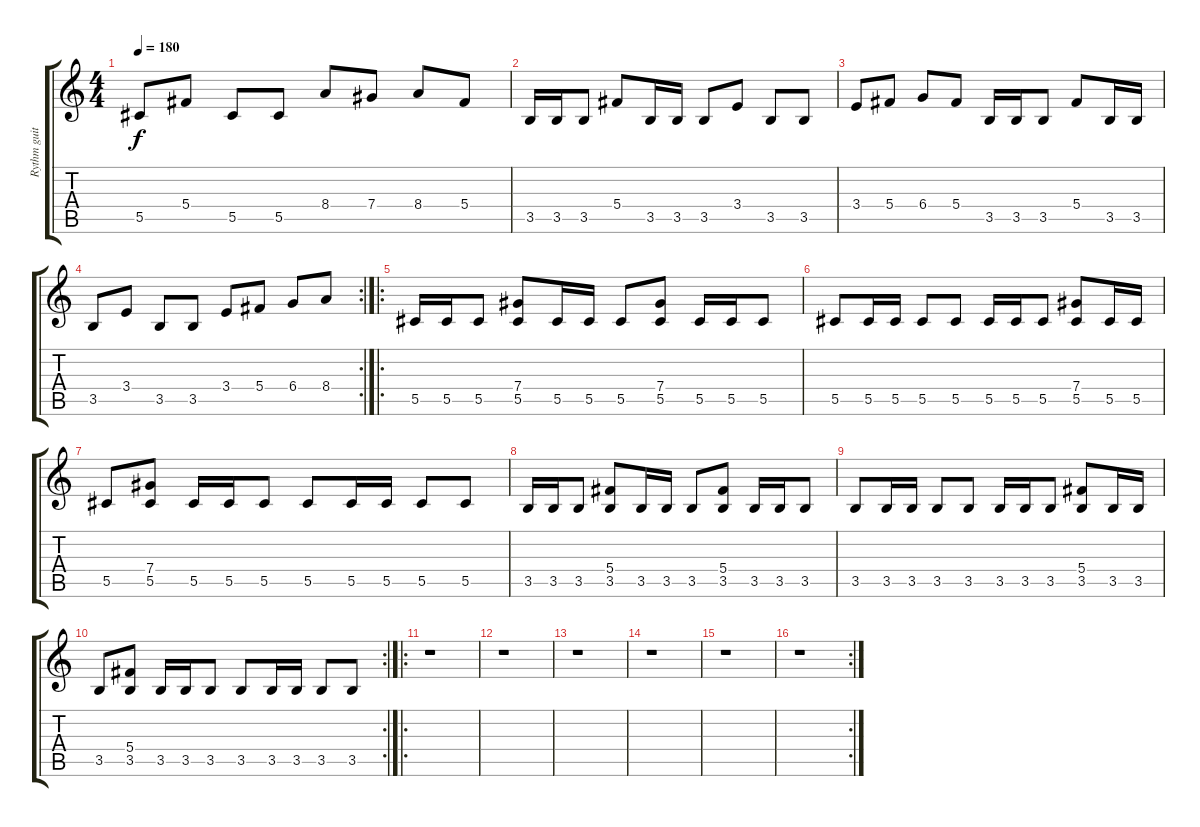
\track ("Rythm guitar Eb" "Rythm guit") {instrument distortionguitar}
\staff {score tabs}
\tuning (Eb4 Bb3 Gb3 Db3 Ab2 Eb2) {hide}
\ts (4 4)
\tempo 180
\clef g2
\ks c
5.5.8{dy f} 5.4.8 5.5.8 5.5.8 8.4.8 7.4.8 8.4.8 5.4.8 |
3.5.16 3.5.16 3.5.8 5.4.8 3.5.16 3.5.16 3.5.8 3.4.8 3.5.8 3.5.8 |
3.4.8 5.4.8 6.4.8 5.4.8 3.5.16 3.5.16 3.5.8 5.4.8 3.5.16 3.5.16 |
\rc 2
3.5.8 3.4.8 3.5.8 3.5.8 3.4.8 5.4.8 6.4.8 8.4.8 |
\ro
5.5.16 5.5.16 5.5.8 (7.4 5.5).8 5.5.16 5.5.16 5.5.8 (7.4 5.5).8 5.5.16 5.5.16 5.5.8 |
5.5.8 5.5.16 5.5.16 5.5.8 5.5.8 5.5.16 5.5.16 5.5.8 (7.4 5.5).8 5.5.16 5.5.16 |
5.5.8 (7.4 5.5).8 5.5.16 5.5.16 5.5.8 5.5.8 5.5.16 5.5.16 5.5.8 5.5.8 |
3.5.16 3.5.16 3.5.8 (5.4 3.5).8 3.5.16 3.5.16 3.5.8 (5.4 3.5).8 3.5.16 3.5.16 3.5.8 |
3.5.8 3.5.16 3.5.16 3.5.8 3.5.8 3.5.16 3.5.16 3.5.8 (5.4 3.5).8 3.5.16 3.5.16 |
\rc 2
3.5.8 (5.4 3.5).8 3.5.16 3.5.16 3.5.8 3.5.8 3.5.16 3.5.16 3.5.8 3.5.8 |
\ro
r.1 |
r.1 |
r.1 |
r.1 |
r.1 |
\rc 2
r.1
